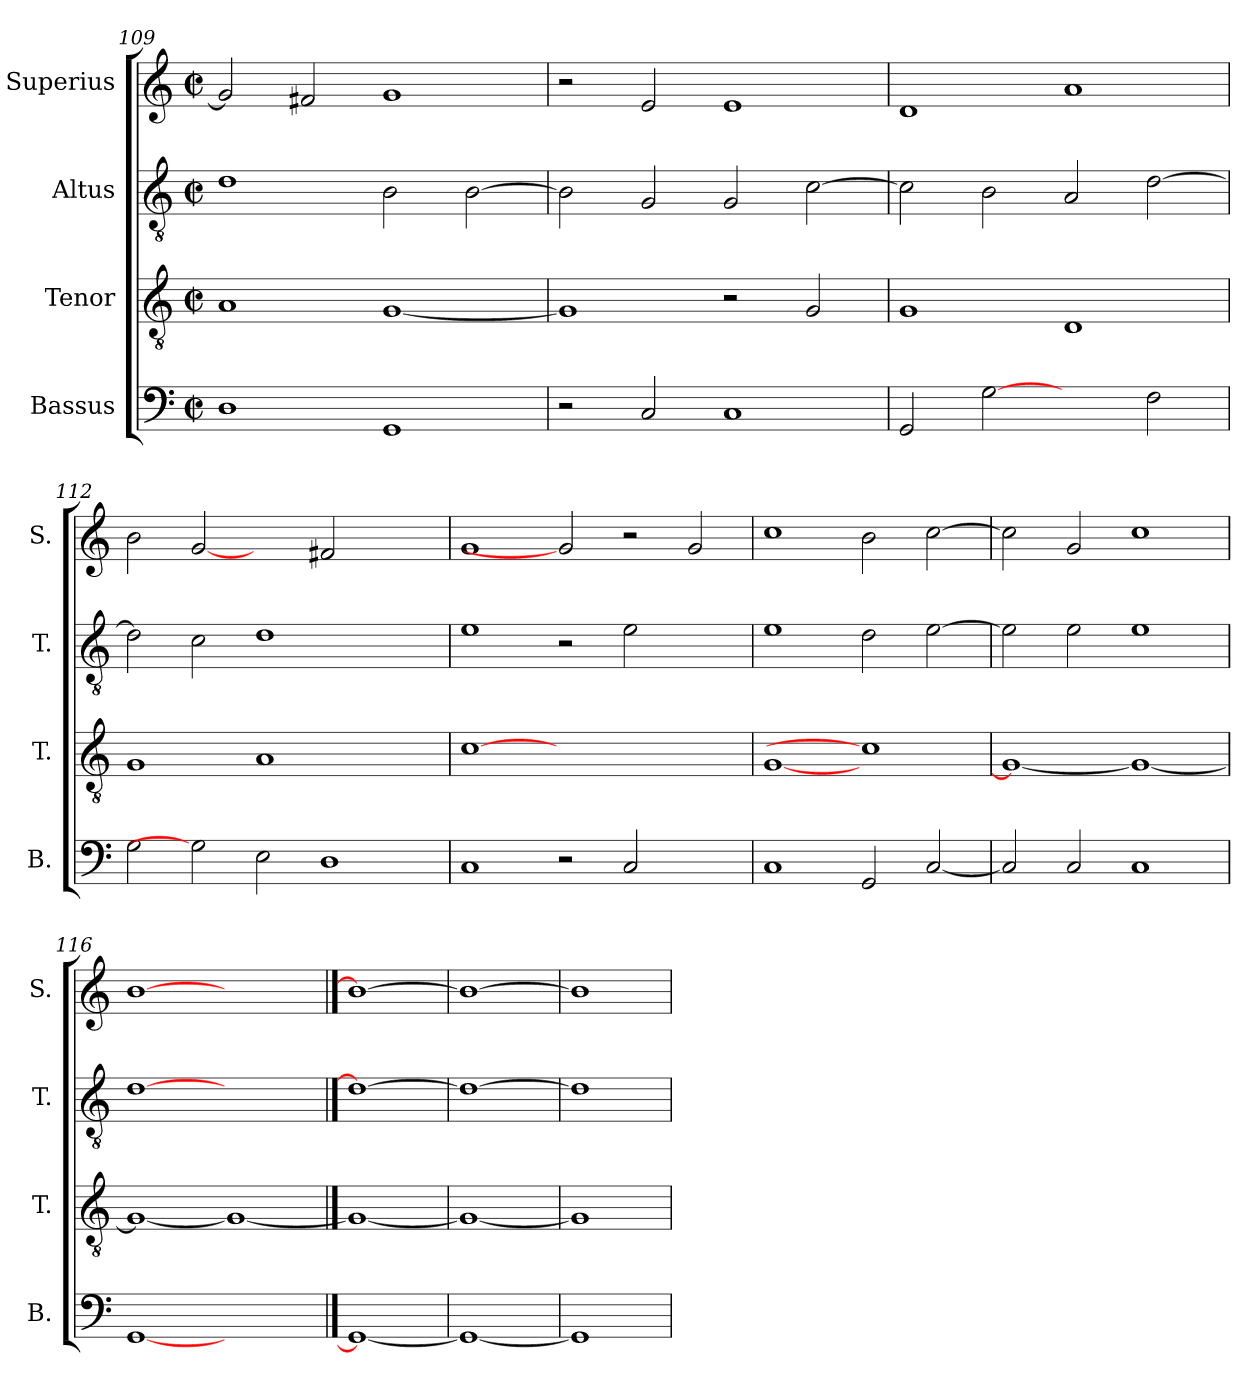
**kern	**kern	**kern	**kern
*part4	*part3	*part2	*part1
*staff4	*staff3	*staff2	*staff1
*I"Bassus	*I"Tenor	*I"Altus	*I"Superius
*I'B.	*I'T.	*I'T.	*I'S.
!!LO:PB:g=z
*clefF4	*clefGv2	*clefGv2	*clefG2
*	*ITrd7c12	*ITrd7c12	*
*k[]	*k[]	*k[]	*k[]
*C:	*C:	*C:	*C:
*M2/2	*M2/2	*M2/2	*M2/2
*met(c|)	*met(c|)	*met(c|)	*met(c|)
=109	=109	=109	=109
1Di	1AAi	1Di	2gi/]
.	.	.	2f#Xi/
1GGi	[<1GGi	2BBi\	1gi
.	.	[>2BBi\	.
=110	=110	=110	=110
2r	1GGi]	2BBi\]	2r
2Ci/	.	2GGi/	2ei/
1Ci	2r	2GGi/	1ei
.	2GGi/	[>2Ci\	.
=111	=111	=111	=111
2GGi/	1GGi	2Ci\]	1di
[2Gi	.	2BBi\	.
2ryy	1DDi	2AAi/	1ai
2Fi\	.	[>2Di\	.
=112	=112	=112	=112
2Gi\	1GGi	2Di\]	2bi\
2Gi]	.	2Ci\	[2gi
2Ei\	1AAi	1Di	2ryy
1Di	.	.	2f#Xi/
.	2ryy	2ryy	2ryy
!!LO:LB:g=z
=113	=113	=113	=113
1Ci	[1Ci	1Ei	1gi
2r	1.ryy	2r	2gi]
2Ci/	.	2Ei\	2r
2ryy	.	2ryy	2gi/
=114	=114	=114	=114
1Ci	[<1GGi	1Ei	1cci
2GGi/	1Ci]	2Di\	2bi\
[<2Ci/	.	[>2Ei\	[>2cci\
=115	=115	=115	=115
2Ci/]	1GGi_<	2Ei\]	2cci\]
2Ci/	.	2Ei\	2gi/
1Ci	1GGi_	1Ei	1cci
=116	=116	=116	=116
[1GGi	1GGi_<	[1Di	[1bi
1ryy	1GGi_	1ryy	1ryy
==117	==117	==117	==117
1GGi_	1GGi_	1Di_	1bi_
=118	=118	=118	=118
1GGi_	1GGi_	1Di_	1bi_
=119	=119	=119	=119
1GGi]	1GGi]	1Di]	1bi]
=	=	=	=
*-	*-	*-	*-
